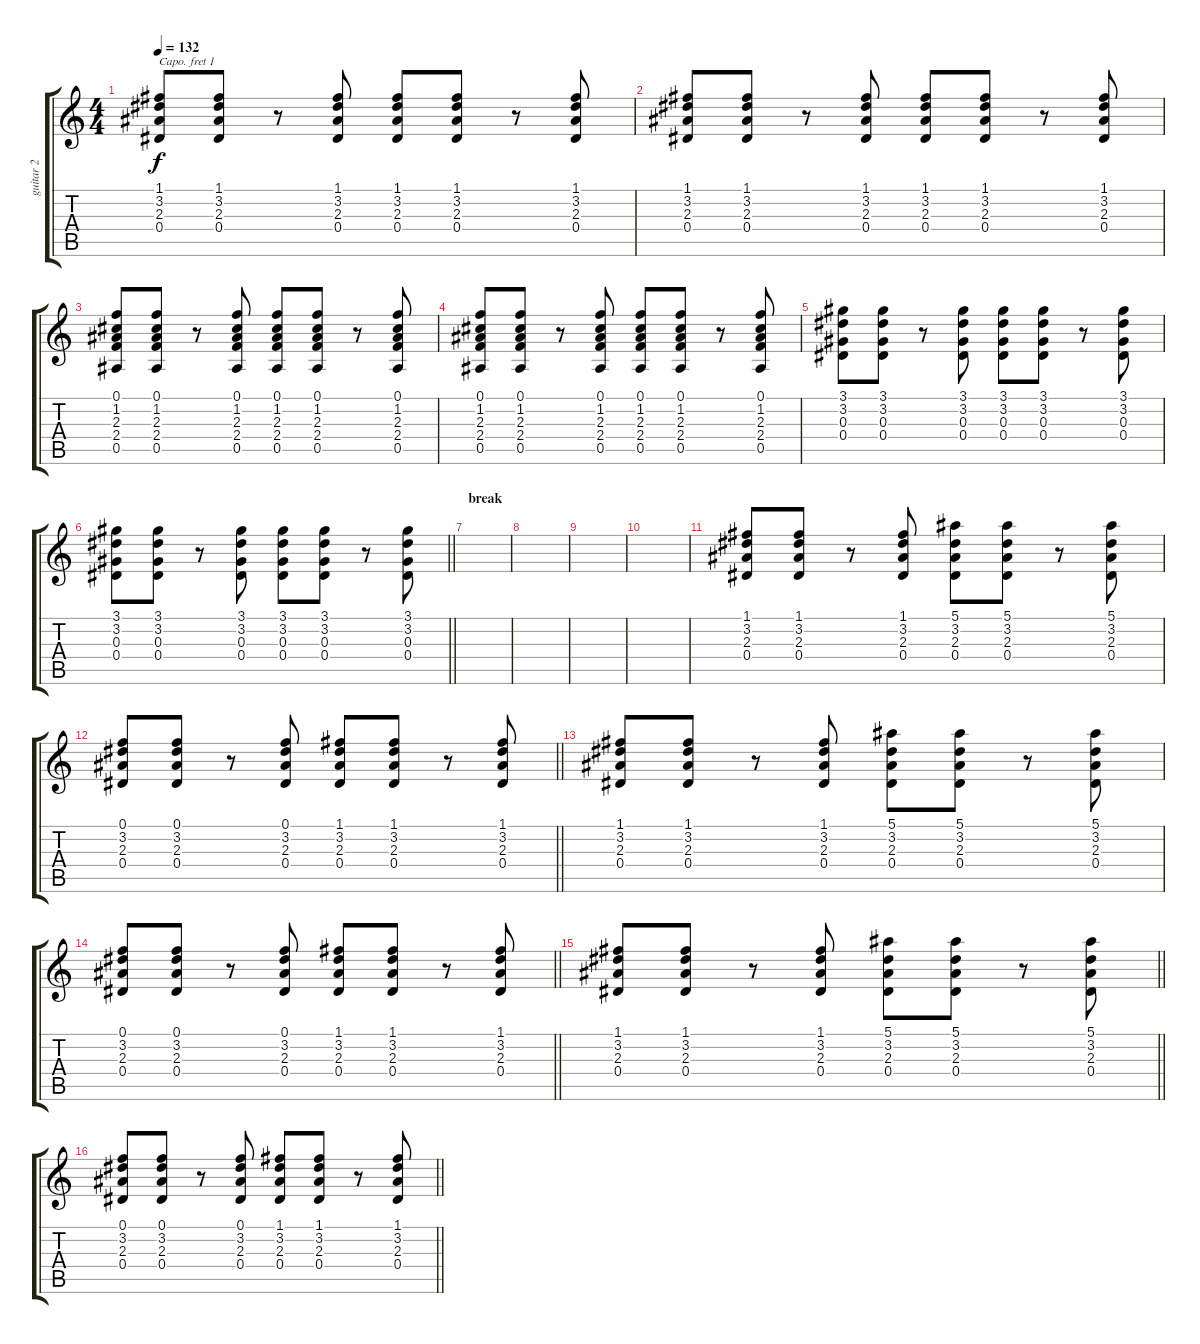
\track ("guitar 2" "guitar 2") {instrument overdrivenguitar}
\staff {score tabs}
\capo 1
\tuning (E4 B3 G3 D3 A2 E2) {hide}
\ts (4 4)
\tempo 132
\clef g2
\ks c
(1.1 3.2 2.3 0.4).8{dy f} (1.1 3.2 2.3 0.4).8 r.8 (1.1 3.2 2.3 0.4).8 (1.1 3.2 2.3 0.4).8 (1.1 3.2 2.3 0.4).8 r.8 (1.1 3.2 2.3 0.4).8 |
(1.1 3.2 2.3 0.4).8 (1.1 3.2 2.3 0.4).8 r.8 (1.1 3.2 2.3 0.4).8 (1.1 3.2 2.3 0.4).8 (1.1 3.2 2.3 0.4).8 r.8 (1.1 3.2 2.3 0.4).8 |
(0.1 1.2 2.3 2.4 0.5).8 (0.1 1.2 2.3 2.4 0.5).8 r.8 (0.1 1.2 2.3 2.4 0.5).8 (0.1 1.2 2.3 2.4 0.5).8 (0.1 1.2 2.3 2.4 0.5).8 r.8 (0.1 1.2 2.3 2.4 0.5).8 |
(0.1 1.2 2.3 2.4 0.5).8 (0.1 1.2 2.3 2.4 0.5).8 r.8 (0.1 1.2 2.3 2.4 0.5).8 (0.1 1.2 2.3 2.4 0.5).8 (0.1 1.2 2.3 2.4 0.5).8 r.8 (0.1 1.2 2.3 2.4 0.5).8 |
(3.1 3.2 0.3 0.4).8 (3.1 3.2 0.3 0.4).8 r.8 (3.1 3.2 0.3 0.4).8 (3.1 3.2 0.3 0.4).8 (3.1 3.2 0.3 0.4).8 r.8 (3.1 3.2 0.3 0.4).8 |
\barLineRight lightlight
(3.1 3.2 0.3 0.4).8 (3.1 3.2 0.3 0.4).8 r.8 (3.1 3.2 0.3 0.4).8 (3.1 3.2 0.3 0.4).8 (3.1 3.2 0.3 0.4).8 r.8 (3.1 3.2 0.3 0.4).8 |
\section ("" "break ")
|
|
|
|
(1.1 3.2 2.3 0.4).8 (1.1 3.2 2.3 0.4).8 r.8 (1.1 3.2 2.3 0.4).8 (5.1 3.2 2.3 0.4).8 (5.1 3.2 2.3 0.4).8 r.8 (5.1 3.2 2.3 0.4).8 |
\barLineRight lightlight
(0.1 3.2 2.3 0.4).8 (0.1 3.2 2.3 0.4).8 r.8 (0.1 3.2 2.3 0.4).8 (1.1 3.2 2.3 0.4).8 (1.1 3.2 2.3 0.4).8 r.8 (1.1 3.2 2.3 0.4).8 |
(1.1 3.2 2.3 0.4).8 (1.1 3.2 2.3 0.4).8 r.8 (1.1 3.2 2.3 0.4).8 (5.1 3.2 2.3 0.4).8 (5.1 3.2 2.3 0.4).8 r.8 (5.1 3.2 2.3 0.4).8 |
\barLineRight lightlight
(0.1 3.2 2.3 0.4).8 (0.1 3.2 2.3 0.4).8 r.8 (0.1 3.2 2.3 0.4).8 (1.1 3.2 2.3 0.4).8 (1.1 3.2 2.3 0.4).8 r.8 (1.1 3.2 2.3 0.4).8 |
\barLineRight lightlight
(1.1 3.2 2.3 0.4).8 (1.1 3.2 2.3 0.4).8 r.8 (1.1 3.2 2.3 0.4).8 (5.1 3.2 2.3 0.4).8 (5.1 3.2 2.3 0.4).8 r.8 (5.1 3.2 2.3 0.4).8 |
\barLineRight lightlight
(0.1 3.2 2.3 0.4).8 (0.1 3.2 2.3 0.4).8 r.8 (0.1 3.2 2.3 0.4).8 (1.1 3.2 2.3 0.4).8 (1.1 3.2 2.3 0.4).8 r.8 (1.1 3.2 2.3 0.4).8
